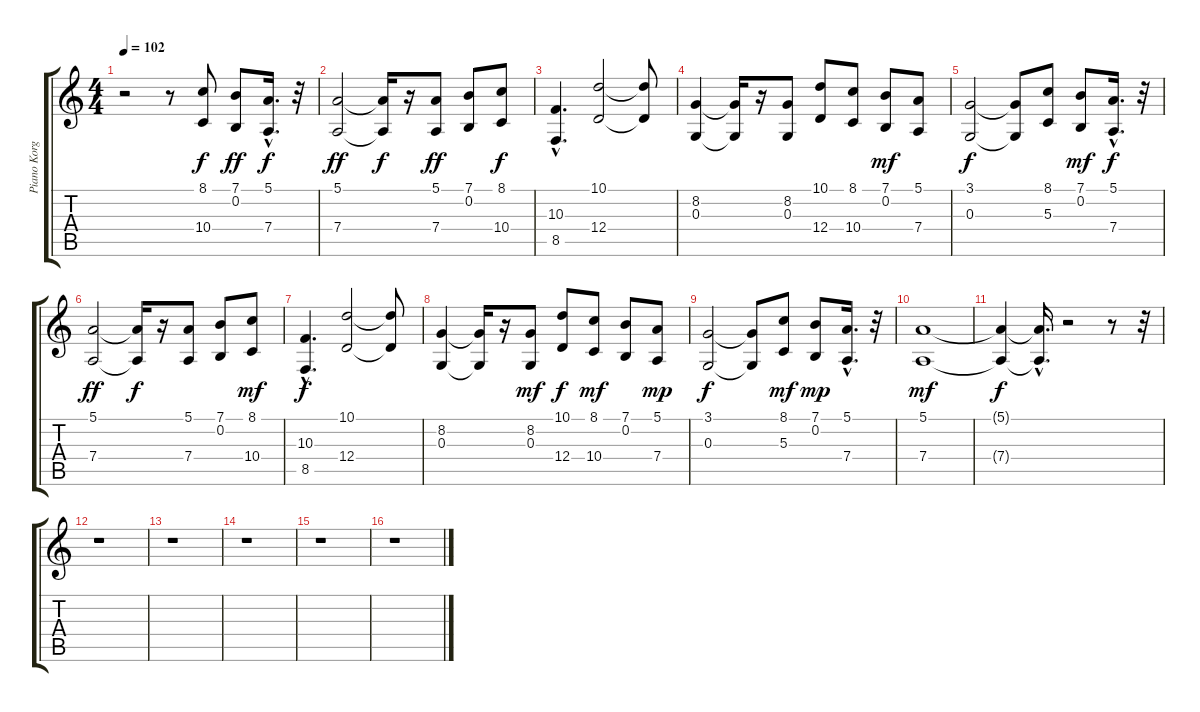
\track ("Piano Korg Lo" "Piano Korg") {instrument brightacousticpiano}
\staff {score tabs}
\tuning (E4 B3 G3 D3 A2 E2) {hide}
\ts (4 4)
\tempo 102
\clef g2
\ks c
r.2{dy f} r.8 (8.1 10.4).8 (7.1 0.2).8{dy ff} (5.1{hac} 7.4{hac}).16{d dy f} r.32 |
(5.1 7.4).2{dy ff} (5.1{t} 7.4{t}).16{dy f} r.16 (5.1 7.4).8{dy ff} (7.1 0.2).8 (8.1 10.4).8{dy f} |
(10.3{hac} 8.5{hac}).4{d} (10.1 12.4).2 (10.1{t} 12.4{t}).8 |
(8.2 0.3).4 (8.2{t} 0.3{t}).16 r.16 (8.2 0.3).8 (10.1 12.4).8 (8.1 10.4).8 (7.1 0.2).8{dy mf} (5.1 7.4).8 |
(3.1 0.3).2{dy f} (3.1{t} 0.3{t}).8 (8.1 5.3).8 (7.1 0.2).8{dy mf} (5.1{hac} 7.4{hac}).16{d dy f} r.32 |
(5.1 7.4).2{dy ff} (5.1{t} 7.4{t}).16{dy f} r.16 (5.1 7.4).8 (7.1 0.2).8 (8.1 10.4).8{dy mf} |
(10.3{hac} 8.5{hac}).4{d dy f} (10.1 12.4).2 (10.1{t} 12.4{t}).8 |
(8.2 0.3).4 (8.2{t} 0.3{t}).16 r.16 (8.2 0.3).8{dy mf} (10.1 12.4).8{dy f} (8.1 10.4).8{dy mf} (7.1 0.2).8 (5.1 7.4).8{dy mp} |
(3.1 0.3).2{dy f} (3.1{t} 0.3{t}).8 (8.1 5.3).8{dy mf} (7.1 0.2).8{dy mp} (5.1{hac} 7.4{hac}).16{d} r.32 |
(5.1 7.4).1{dy mf} |
(5.1{t} 7.4{t}).4{dy f} (5.1{hac t} 7.4{hac t}).16{d} r.2 r.8 r.32 |
r.1 |
r.1 |
r.1 |
r.1 |
r.1
